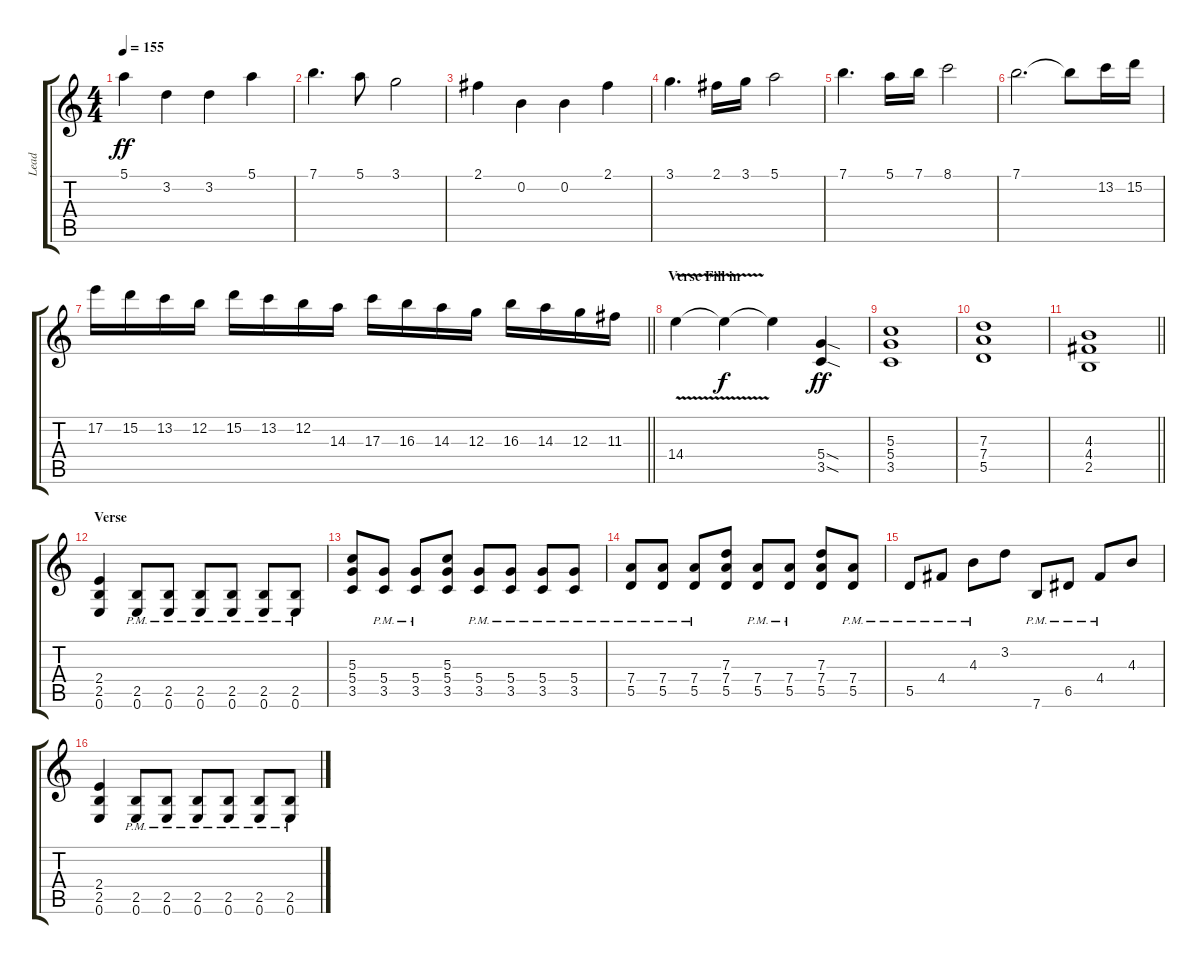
\track ("Lead" "Lead") {solo instrument distortionguitar}
\staff {score tabs}
\tuning (E4 B3 G3 D3 A2 E2) {hide}
\ts (4 4)
\tempo 155
\clef g2
\ks c
5.1.4{dy ff} 3.2.4 3.2.4 5.1.4 |
7.1.4{d} 5.1.8 3.1.2 |
2.1.4 0.2.4 0.2.4 2.1.4 |
3.1.4{d} 2.1.16 3.1.16 5.1.2 |
7.1.4{d} 5.1.16 7.1.16 8.1.2 |
7.1.2{d} 7.1{t}.8 13.2.16 15.2.16 |
\barLineRight lightlight
17.2.16 15.2.16 13.2.16 12.2.16 15.2.16 13.2.16 12.2.16 14.3.16 17.3.16 16.3.16 14.3.16 12.3.16 16.3.16 14.3.16 12.3.16 11.3.16 |
\section ("" "Verse Fill in")
14.4{v}.4 14.4{t}.4{dy f} 14.4{t}.4 (5.4{sod} 3.5{sod}).4{dy ff} |
(5.3 5.4 3.5).1 |
(7.3 7.4 5.5).1 |
\barLineRight lightlight
(4.3 4.4 2.5).1 |
\section ("" "Verse")
(2.4 2.5 0.6).4 (2.5{pm} 0.6{pm}).8 (2.5{pm} 0.6{pm}).8 (2.5{pm} 0.6{pm}).8 (2.5{pm} 0.6{pm}).8 (2.5{pm} 0.6{pm}).8 (2.5{pm} 0.6{pm}).8 |
(5.3 5.4 3.5).8 (5.4{pm} 3.5{pm}).8 (5.4{pm} 3.5{pm}).8 (5.3 5.4 3.5).8 (5.4{pm} 3.5{pm}).8 (5.4{pm} 3.5{pm}).8 (5.4{pm} 3.5{pm}).8 (5.4{pm} 3.5{pm}).8 |
(7.4{pm} 5.5{pm}).8 (7.4{pm} 5.5{pm}).8 (7.4{pm} 5.5{pm}).8 (7.3 7.4 5.5).8 (7.4{pm} 5.5{pm}).8 (7.4{pm} 5.5{pm}).8 (7.3 7.4 5.5).8 (7.4{pm} 5.5{pm}).8 |
5.5{pm}.8 4.4{pm}.8 4.3{pm}.8 3.2.8 7.6{pm}.8 6.5{pm}.8 4.4{pm}.8 4.3.8 |
(2.4 2.5 0.6).4 (2.5{pm} 0.6{pm}).8 (2.5{pm} 0.6{pm}).8 (2.5{pm} 0.6{pm}).8 (2.5{pm} 0.6{pm}).8 (2.5{pm} 0.6{pm}).8 (2.5{pm} 0.6{pm}).8
